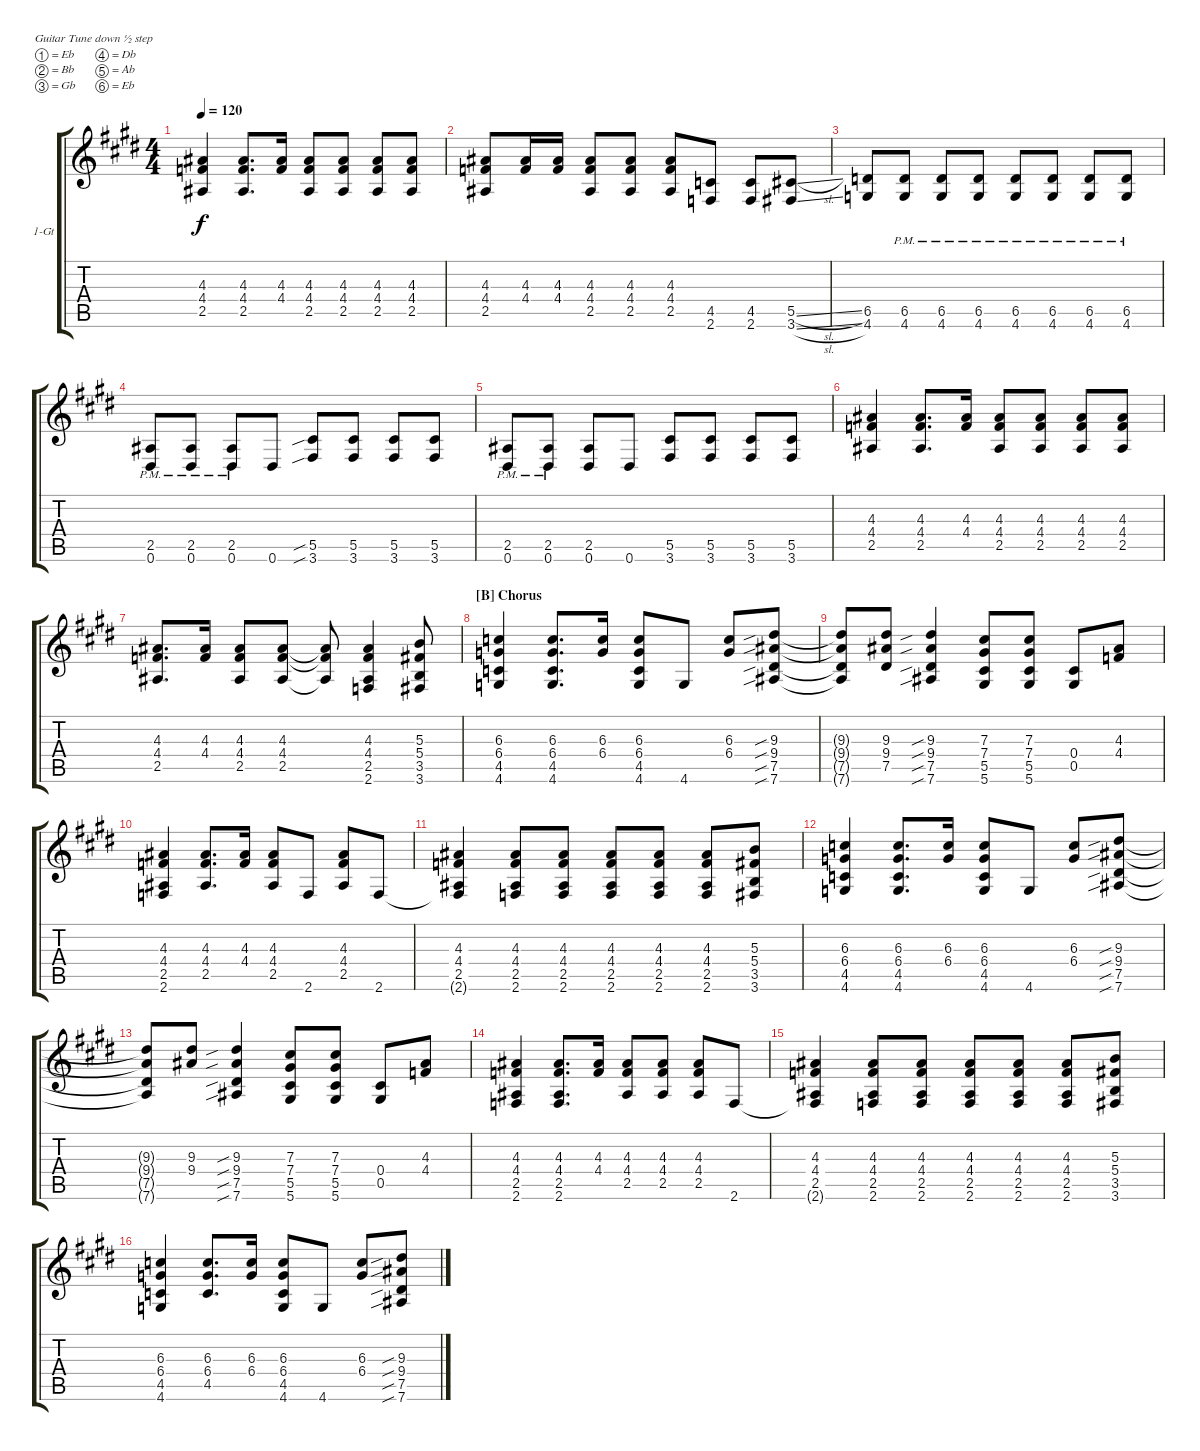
\defaultSystemsLayout 4
\bracketExtendMode groupsimilarinstruments
\firstSystemTrackNameOrientation horizontal
\otherSystemsTrackNameOrientation horizontal
\track ("1 Guitar" "1-Gt") {instrument electricguitarclean}
\staff {score tabs}
\tuning (Eb4 Bb3 Gb3 Db3 Ab2 Eb2)
\ts (4 4)
\tempo 120
\clef g2
\scale
1.07818
\ks e
(2.5 4.4 4.3).4{dy f} (2.5 4.4 4.3).8{d} (4.3 4.4).16 (2.5 4.4 4.3).8 (2.5 4.4 4.3).8 (2.5 4.4 4.3).8 (2.5 4.4 4.3).8 |
\scale
0.921816 (2.5 4.4 4.3).8 (4.3 4.4).16 (4.3 4.4).16 (2.5 4.4 4.3).8 (2.5 4.4 4.3).8 (2.5 4.4 4.3).8 (2.6 4.5).8 (2.6 4.5).8 (3.6{sl} 5.5{sl}).8 |
\scale
1.07818 (4.6 6.5).8 (4.6{pm} 6.5{pm}).8 (4.6{pm} 6.5{pm}).8 (4.6{pm} 6.5{pm}).8 (4.6{pm} 6.5{pm}).8 (4.6{pm} 6.5{pm}).8 (4.6{pm} 6.5{pm}).8 (4.6{pm} 6.5{pm}).8 |
\scale
0.921816 (0.6{pm} 2.5{pm}).8 (0.6{pm} 2.5{pm}).8 (0.6{pm} 2.5{pm}).8 0.6.8 (3.6{sib} 5.5{sib}).8 (3.6 5.5).8 (3.6 5.5).8 (3.6 5.5).8 |
\scale
1.07818 (0.6{pm} 2.5{pm}).8 (0.6{pm} 2.5{pm}).8 (0.6 2.5).8 0.6.8 (3.6 5.5).8 (3.6 5.5).8 (3.6 5.5).8 (3.6 5.5).8 |
\scale
0.921816 (2.5 4.4 4.3).4 (2.5 4.4 4.3).8{d} (4.3 4.4).16 (2.5 4.4 4.3).8 (2.5 4.4 4.3).8 (2.5 4.4 4.3).8 (4.4 4.3 2.5).8 |
\scale
1.07818 (2.5 4.4 4.3).8{d} (4.3 4.4).16 (2.5 4.4 4.3).8 (2.5 4.4 4.3).8 (2.5{t} 4.4{t} 4.3{t}).8 (2.6 2.5 4.4 4.3).4 (3.6 3.5 5.4 5.3).8 |
\section ("B" "Chorus")
\scale
0.921816 (4.6 4.5 6.4 6.3).4 (4.6 4.5 6.4 6.3).8{d} (6.3 6.4).16 (4.6 4.5 6.4 6.3).8 4.6.8 (6.3 6.4).8 (7.6{sib} 7.5{sib} 9.4{sib} 9.3{sib}).8 |
\scale
1.07818 (7.6{t} 7.5{t} 9.4{t} 9.3{t}).8 (7.5 9.4 9.3).8 (7.6{sib} 7.5{sib} 9.4{sib} 9.3{sib}).4 (5.6 5.5 7.4 7.3).8 (5.6 5.5 7.4 7.3).8 (0.5 0.4).8 (4.4 4.3).8 |
\scale
0.921816 (2.6 2.5 4.4 4.3).4 (2.5 4.4 4.3).8{d} (4.3 4.4).16 (2.5 4.4 4.3).8 2.6.8 (2.5 4.4 4.3).8 2.6.8 |
\scale
1.07818 (2.6{t} 2.5 4.4 4.3).4 (2.6 2.5 4.4 4.3).8 (2.6 2.5 4.4 4.3).8 (2.6 2.5 4.4 4.3).8 (2.6 2.5 4.4 4.3).8 (2.6 2.5 4.4 4.3).8 (3.6 3.5 5.4 5.3).8 |
\scale
0.921816 (4.6 4.5 6.4 6.3).4 (4.6 4.5 6.4 6.3).8{d} (6.3 6.4).16 (4.6 4.5 6.4 6.3).8 4.6.8 (6.3 6.4).8 (7.6{sib} 7.5{sib} 9.4{sib} 9.3{sib}).8 |
\scale
1.07818 (7.6{t} 7.5{t} 9.4{t} 9.3{t}).8 (9.3 9.4).8 (7.6{sib} 7.5{sib} 9.4{sib} 9.3{sib}).4 (5.6 5.5 7.4 7.3).8 (5.6 5.5 7.4 7.3).8 (0.5 0.4).8 (4.4 4.3).8 |
\scale
0.921816 (2.6 2.5 4.4 4.3).4 (2.6 2.5 4.4 4.3).8{d} (4.3 4.4).16 (2.5 4.4 4.3).8 (2.5 4.4 4.3).8 (2.5 4.4 4.3).8 2.6.8 |
\scale
1.07818 (2.6{t} 2.5 4.4 4.3).4 (2.6 2.5 4.4 4.3).8 (2.6 2.5 4.4 4.3).8 (2.6 2.5 4.4 4.3).8 (2.6 2.5 4.4 4.3).8 (2.6 2.5 4.4 4.3).8 (3.6 3.5 5.4 5.3).8 |
\scale
0.921816 (4.6 4.5 6.4 6.3).4 (4.5 6.4 6.3).8{d} (6.4 6.3).16 (4.5 4.6 6.4 6.3).8 4.6.8 (6.3 6.4).8 (7.6{sib} 7.5{sib} 9.4{sib} 9.3{sib}).8
